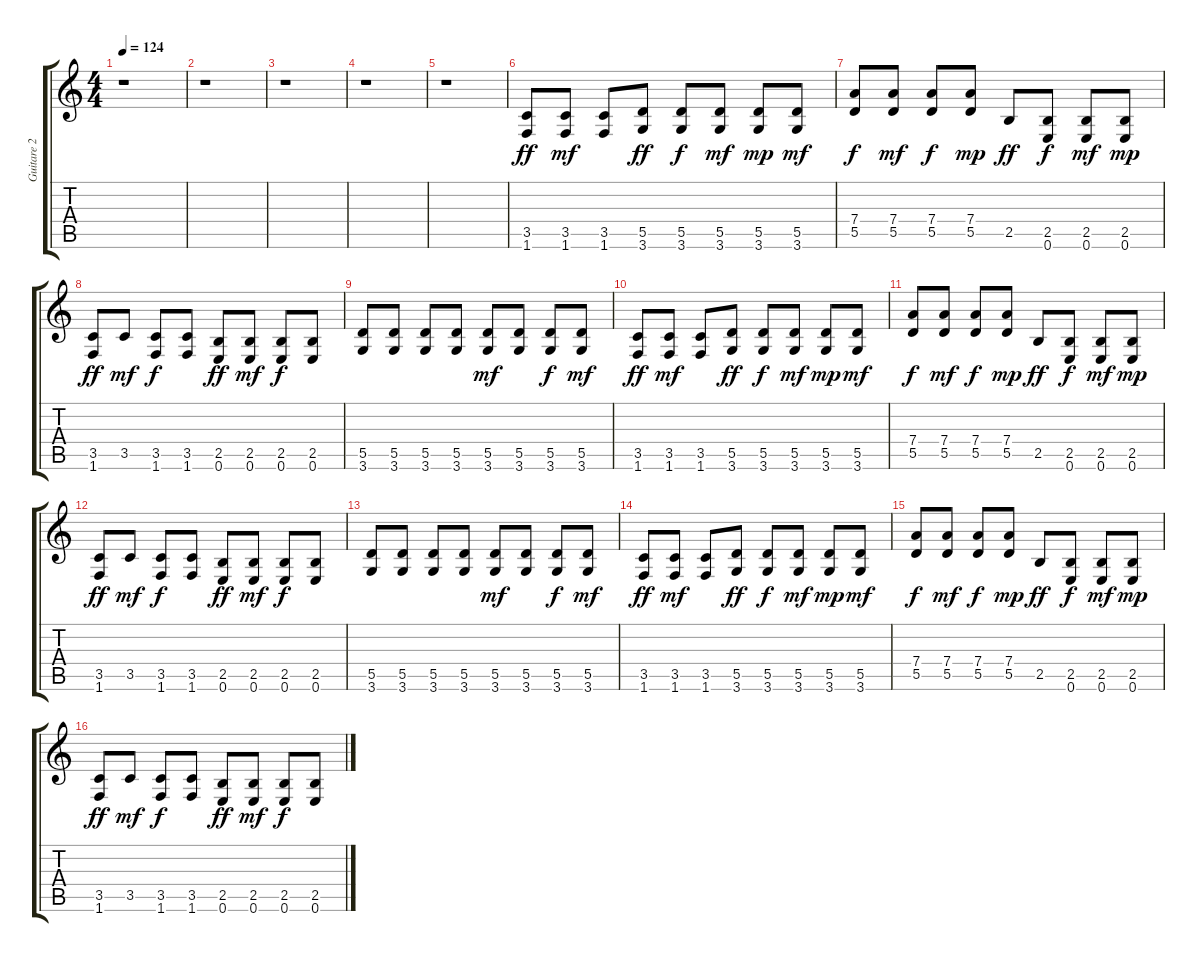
\track ("Guitare 2" "Guitare 2") {instrument electricguitarmuted}
\staff {score tabs}
\tuning (E4 B3 G3 D3 A2 E2) {hide}
\ts (4 4)
\tempo 124
\clef g2
\ks c
r.1{dy ff} |
r.1 |
r.1 |
r.1 |
r.1 |
(3.5 1.6).8 (3.5 1.6).8{dy mf} (3.5 1.6).8 (5.5 3.6).8{dy ff} (5.5 3.6).8{dy f} (5.5 3.6).8{dy mf} (5.5 3.6).8{dy mp} (5.5 3.6).8{dy mf} |
(7.4 5.5).8{dy f} (7.4 5.5).8{dy mf} (7.4 5.5).8{dy f} (7.4 5.5).8{dy mp} 2.5.8{dy ff} (2.5 0.6).8{dy f} (2.5 0.6).8{dy mf} (2.5 0.6).8{dy mp} |
(3.5 1.6).8{dy ff} 3.5.8{dy mf} (3.5 1.6).8{dy f} (3.5 1.6).8 (2.5 0.6).8{dy ff} (2.5 0.6).8{dy mf} (2.5 0.6).8{dy f} (2.5 0.6).8 |
(5.5 3.6).8 (5.5 3.6).8 (5.5 3.6).8 (5.5 3.6).8 (5.5 3.6).8{dy mf} (5.5 3.6).8 (5.5 3.6).8{dy f} (5.5 3.6).8{dy mf} |
(3.5 1.6).8{dy ff} (3.5 1.6).8{dy mf} (3.5 1.6).8 (5.5 3.6).8{dy ff} (5.5 3.6).8{dy f} (5.5 3.6).8{dy mf} (5.5 3.6).8{dy mp} (5.5 3.6).8{dy mf} |
(7.4 5.5).8{dy f} (7.4 5.5).8{dy mf} (7.4 5.5).8{dy f} (7.4 5.5).8{dy mp} 2.5.8{dy ff} (2.5 0.6).8{dy f} (2.5 0.6).8{dy mf} (2.5 0.6).8{dy mp} |
(3.5 1.6).8{dy ff} 3.5.8{dy mf} (3.5 1.6).8{dy f} (3.5 1.6).8 (2.5 0.6).8{dy ff} (2.5 0.6).8{dy mf} (2.5 0.6).8{dy f} (2.5 0.6).8 |
(5.5 3.6).8 (5.5 3.6).8 (5.5 3.6).8 (5.5 3.6).8 (5.5 3.6).8{dy mf} (5.5 3.6).8 (5.5 3.6).8{dy f} (5.5 3.6).8{dy mf} |
(3.5 1.6).8{dy ff} (3.5 1.6).8{dy mf} (3.5 1.6).8 (5.5 3.6).8{dy ff} (5.5 3.6).8{dy f} (5.5 3.6).8{dy mf} (5.5 3.6).8{dy mp} (5.5 3.6).8{dy mf} |
(7.4 5.5).8{dy f} (7.4 5.5).8{dy mf} (7.4 5.5).8{dy f} (7.4 5.5).8{dy mp} 2.5.8{dy ff} (2.5 0.6).8{dy f} (2.5 0.6).8{dy mf} (2.5 0.6).8{dy mp} |
(3.5 1.6).8{dy ff} 3.5.8{dy mf} (3.5 1.6).8{dy f} (3.5 1.6).8 (2.5 0.6).8{dy ff} (2.5 0.6).8{dy mf} (2.5 0.6).8{dy f} (2.5 0.6).8
